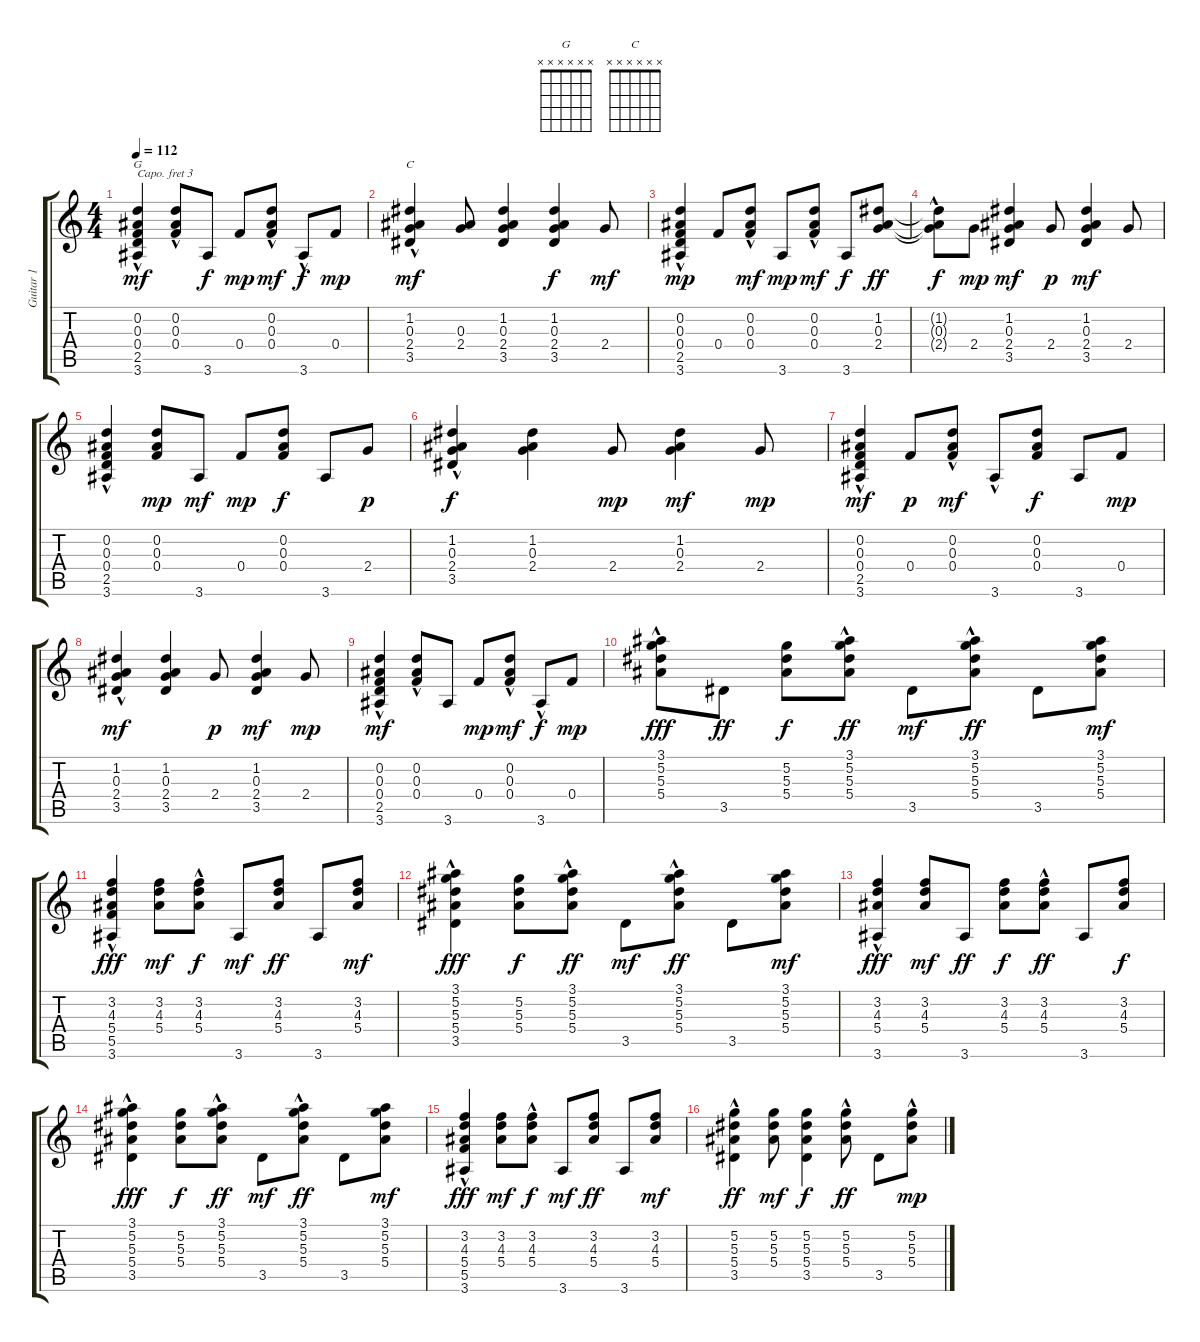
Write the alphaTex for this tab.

\track ("Guitar 1" "Guitar 1") {instrument acousticguitarsteel}
\staff {score tabs}
\capo 3
\tuning (E4 B3 G3 D3 A2 E2) {hide}
\chord ("G" x x x x x x) {firstfret 0}
\chord ("C" x x x x x x) {firstfret 0}
\ts (4 4)
\tempo 112
\clef g2
\ks c
(0.2{hac} 0.3{hac} 0.4{hac} 2.5 3.6).4{ch "G" dy mf} (0.2 0.3{hac} 0.4{hac}).8 3.6.8{dy f} 0.4.8{dy mp} (0.2 0.3 0.4{hac}).8{dy mf} 3.6{hac}.8{dy f} 0.4.8{dy mp} |
(1.2 0.3{hac} 2.4{hac} 3.5).4{ch "C" dy mf} (0.3 2.4).8 (1.2 0.3 2.4 3.5).4 (1.2 0.3 2.4 3.5).4{dy f} 2.4.8{dy mf} |
(0.2 0.3 0.4 2.5 3.6{hac}).4{dy mp} 0.4.8 (0.2{hac} 0.3{hac} 0.4{hac}).8{dy mf} 3.6.8{dy mp} (0.2{hac} 0.3 0.4).8{dy mf} 3.6.8{dy f} (1.2 0.3 2.4).8{dy ff} |
(1.2{hac t} 0.3{hac t} 2.4{hac t}).8{dy f} 2.4.8{dy mp} (1.2 0.3 2.4 3.5).4{dy mf} 2.4.8{dy p} (1.2 0.3 2.4 3.5).4{dy mf} 2.4.8 |
(0.2{hac} 0.3{hac} 0.4 2.5 3.6).4 (0.2 0.3 0.4).8{dy mp} 3.6.8{dy mf} 0.4.8{dy mp} (0.2 0.3 0.4).8{dy f} 3.6.8 2.4.8{dy p} |
(1.2{hac} 0.3 2.4{hac} 3.5).4{dy f} (1.2 0.3 2.4).4 2.4.8{dy mp} (1.2 0.3 2.4).4{dy mf} 2.4.8{dy mp} |
(0.2 0.3 0.4 2.5 3.6{hac}).4{dy mf} 0.4.8{dy p} (0.2{hac} 0.3{hac} 0.4{hac}).8{dy mf} 3.6{hac}.8 (0.2 0.3 0.4).8{dy f} 3.6.8 0.4.8{dy mp} |
(1.2{hac} 0.3{hac} 2.4{hac} 3.5).4{dy mf} (1.2 0.3 2.4 3.5).4 2.4.8{dy p} (1.2 0.3 2.4 3.5).4{dy mf} 2.4.8{dy mp} |
(0.2{hac} 0.3{hac} 0.4{hac} 2.5 3.6).4{dy mf} (0.2 0.3{hac} 0.4{hac}).8 3.6.8 0.4.8{dy mp} (0.2 0.3 0.4{hac}).8{dy mf} 3.6{hac}.8{dy f} 0.4.8{dy mp} |
(3.1 5.2{hac} 5.3 5.4).8{dy fff} 3.5.8{dy ff} (5.2 5.3 5.4).8{dy f} (3.1 5.2{hac} 5.3{hac} 5.4).8{dy ff} 3.5.8{dy mf} (3.1 5.2{hac} 5.3 5.4).8{dy ff} 3.5.8 (3.1 5.2 5.3 5.4).8{dy mf} |
(3.2{hac} 4.3 5.4{hac} 5.5 3.6{hac}).4{dy fff} (3.2 4.3 5.4).8{dy mf} (3.2{hac} 4.3{hac} 5.4{hac}).8{dy f} 3.6.8{dy mf} (3.2 4.3 5.4).8{dy ff} 3.6.8 (3.2 4.3 5.4).8{dy mf} |
(3.1 5.2{hac} 5.3 5.4 3.5).4{dy fff} (5.2 5.3 5.4).8{dy f} (3.1 5.2{hac} 5.3{hac} 5.4).8{dy ff} 3.5.8{dy mf} (3.1 5.2{hac} 5.3 5.4).8{dy ff} 3.5.8 (3.1 5.2 5.3 5.4).8{dy mf} |
(3.2{hac} 4.3{hac} 5.4{hac} 3.6).4{dy fff} (3.2 4.3 5.4).8{dy mf} 3.6.8{dy ff} (3.2 4.3 5.4).8{dy f} (3.2 4.3{hac} 5.4).8{dy ff} 3.6.8 (3.2 4.3 5.4).8{dy f} |
(3.1 5.2{hac} 5.3 5.4 3.5).4{dy fff} (5.2 5.3 5.4).8{dy f} (3.1 5.2{hac} 5.3{hac} 5.4).8{dy ff} 3.5.8{dy mf} (3.1 5.2{hac} 5.3 5.4).8{dy ff} 3.5.8 (3.1 5.2 5.3 5.4).8{dy mf} |
(3.2{hac} 4.3 5.4{hac} 5.5 3.6{hac}).4{dy fff} (3.2 4.3 5.4).8{dy mf} (3.2{hac} 4.3{hac} 5.4{hac}).8{dy f} 3.6.8{dy mf} (3.2 4.3 5.4).8{dy ff} 3.6.8 (3.2 4.3 5.4).8{dy mf} |
(5.2{hac} 5.3{hac} 5.4 3.5).4{dy ff} (5.2 5.3 5.4).8{dy mf} (5.2 5.3 5.4 3.5).4{dy f} (5.2{hac} 5.3 5.4).8{dy ff} 3.5.8 (5.2{hac} 5.3 5.4).8{dy mp}
